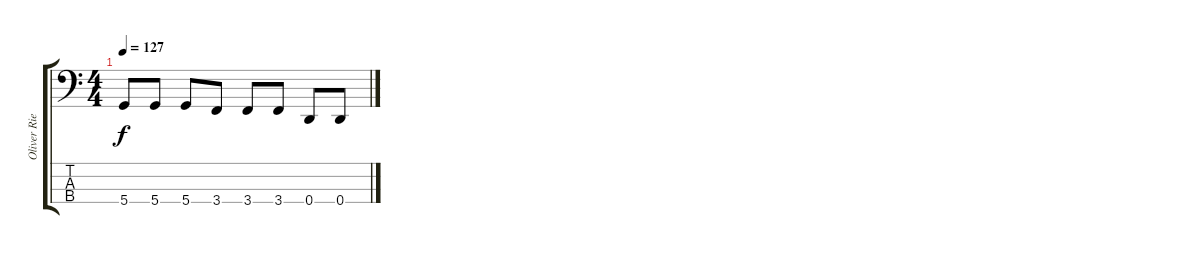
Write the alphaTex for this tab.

\track ("Oliver Riedel - Bass" "Oliver Rie") {instrument electricbassfinger}
\staff {score tabs}
\tuning (G2 D2 A1 D1) {hide}
\ts (4 4)
\tempo 127
\clef f4
\ks c
5.4.8{dy f} 5.4.8 5.4.8 3.4.8 3.4.8 3.4.8 0.4.8 0.4.8
